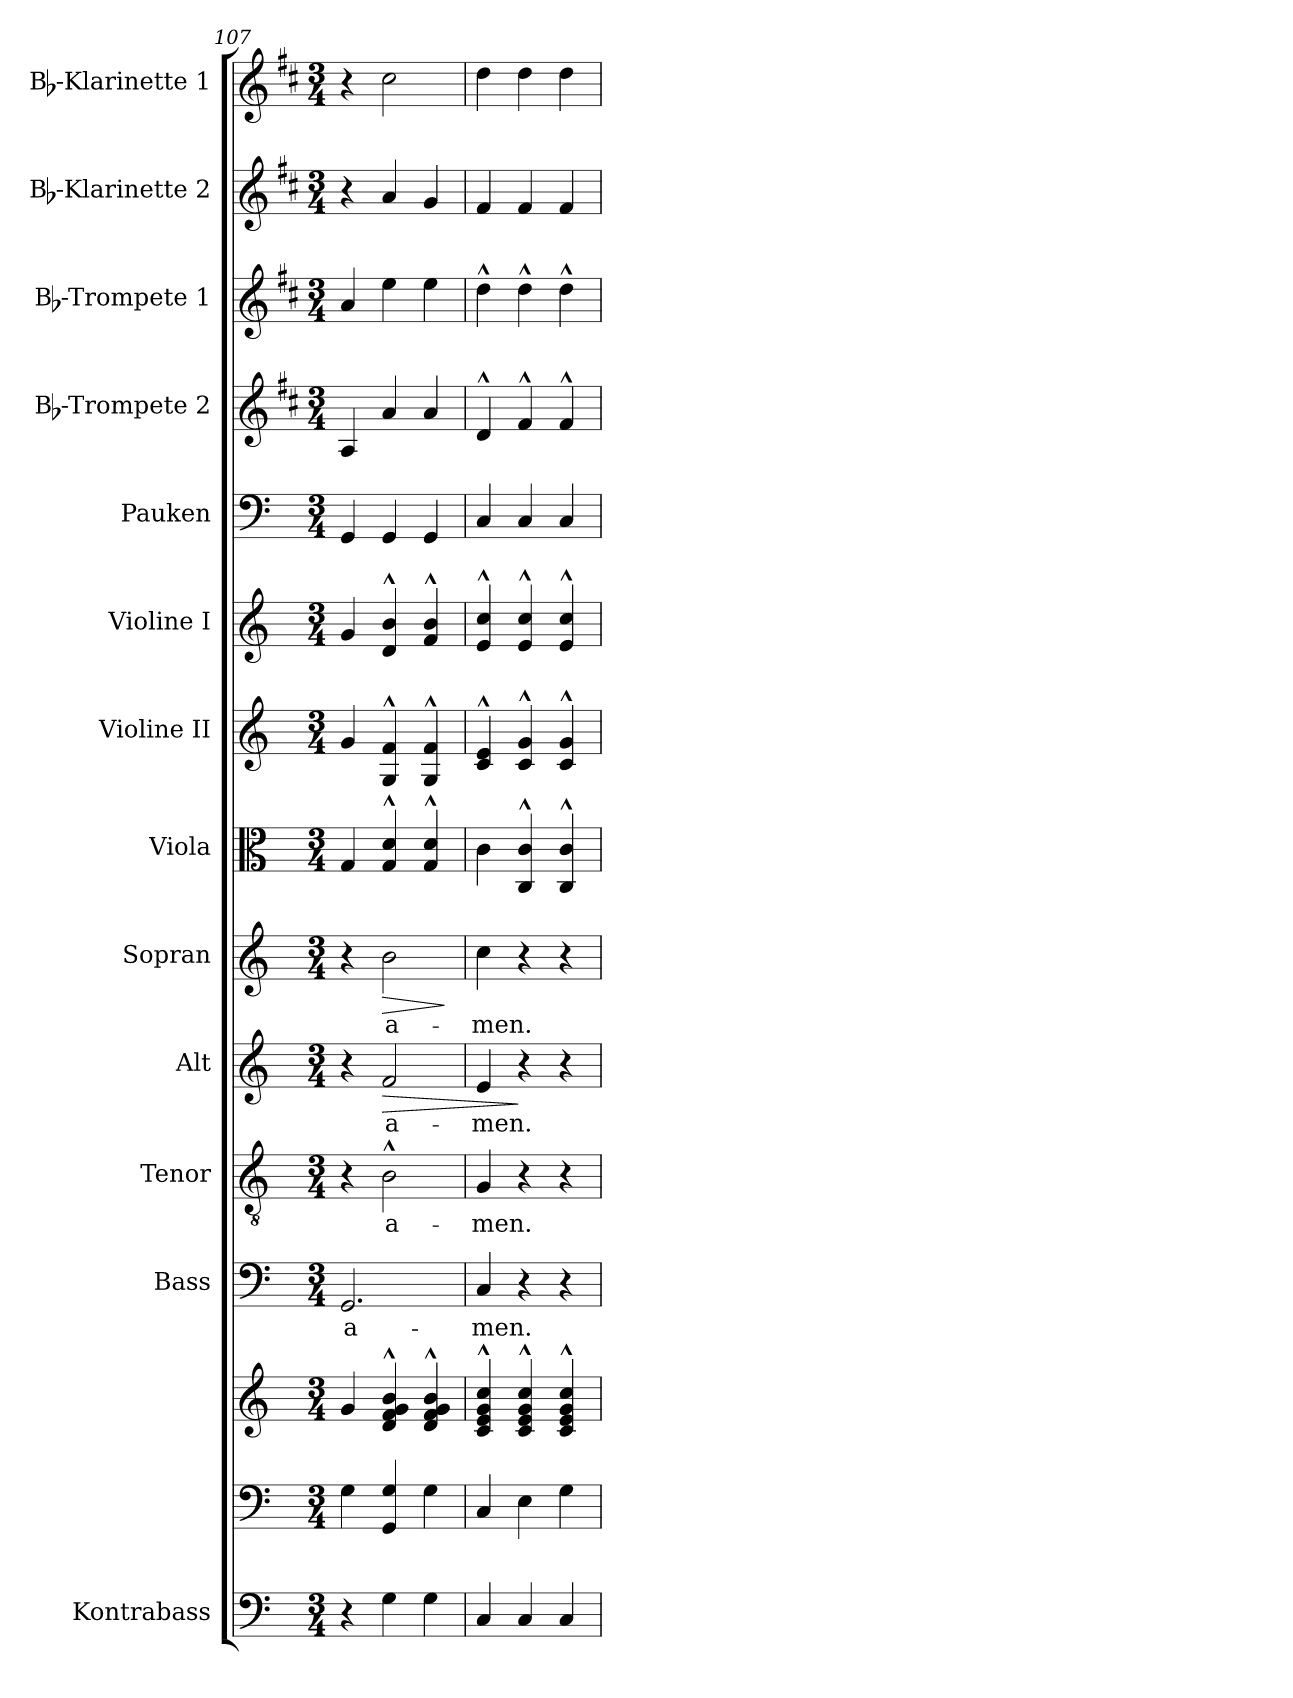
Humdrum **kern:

**kern	**kern	**kern	**kern	**text	**kern	**text	**kern	**text	**dynam	**kern	**text	**dynam	**kern	**kern	**kern	**kern	**kern	**kern	**kern	**kern
*part14	*part13	*part13	*part12	*part12	*part11	*part11	*part10	*part10	*part10	*part9	*part9	*part9	*part8	*part7	*part6	*part5	*part4	*part3	*part2	*part1
*staff15	*staff14	*staff13	*staff12	*staff12	*staff11	*staff11	*staff10	*staff10	*staff10	*staff9	*staff9	*staff9	*staff8	*staff7	*staff6	*staff5	*staff4	*staff3	*staff2	*staff1
*I"Kontrabass	*	*	*I"Bass	*	*I"Tenor	*	*I"Alt	*	*	*I"Sopran	*	*	*I"Viola	*I"Violine II	*I"Violine I	*I"Pauken	*I"Bb-Trompete 2	*I"Bb-Trompete 1	*I"Bb-Klarinette 2	*I"Bb-Klarinette 1
*I'Kb.	*	*	*I'B.	*	*I'T.	*	*I'A.	*	*	*I'S.	*	*	*I'Vla.	*I'Vl. II	*I'Vl. I	*I'Pk.	*I'Bb Trp. 2	*I'Bb Trp. 1	*I'Bb Kl. 2	*I'Bb Kl. 1
*clefF4	*clefF4	*clefG2	*clefF4	*	*clefGv2	*	*clefG2	*	*	*clefG2	*	*	*clefC3	*clefG2	*clefG2	*clefF4	*clefG2	*clefG2	*clefG2	*clefG2
*ITrd7c12	*	*	*	*	*	*	*	*	*	*	*	*	*	*	*	*	*ITrd1c2	*ITrd1c2	*ITrd1c2	*ITrd1c2
*k[]	*k[]	*k[]	*k[]	*	*k[]	*	*k[]	*	*	*k[]	*	*	*k[]	*k[]	*k[]	*k[]	*k[]	*k[]	*k[]	*k[]
*C:	*C:	*C:	*C:	*	*C:	*	*C:	*	*	*C:	*	*	*C:	*C:	*C:	*C:	*C:	*C:	*C:	*C:
*M3/4	*M3/4	*M3/4	*M3/4	*	*M3/4	*	*M3/4	*	*	*M3/4	*	*	*M3/4	*M3/4	*M3/4	*M3/4	*M3/4	*M3/4	*M3/4	*M3/4
=107	=107	=107	=107	=107	=107	=107	=107	=107	=107	=107	=107	=107	=107	=107	=107	=107	=107	=107	=107	=107
!	!	!	!	!LO:LY:b	!	!	!	!	!	!	!	!	!	!	!	!	!	!	!	!
4r	4G\	4g/	2.GG/	a-	4r	.	4r	.	.	4r	.	.	4G/	4g/	4g/	4GG/	4G/	4g/	4r	4r
!	!	!	!	!	!	!LO:LY:b	!	!LO:LY:b	!LO:HP:b	!	!LO:LY:b	!LO:HP:b	!	!	!	!	!	!	!	!
4GG\	4GG/ 4G/	4d/^^> 4f/^^> 4g/^^> 4b/^^>	.	.	2B^^>\	a-	2f/	a-	>	2b\	a-	>	4G/^^> 4d/^^>	4G/^^> 4f/^^>	4d/^^> 4b/^^>	4GG/	4g/	4dd\	4g/	2b\
4GG\	4G\	4d/^^> 4f/^^> 4g/^^> 4b/^^>	.	.	.	.	.	.	.	.	.	.	4G/^^> 4d/^^>	4G/^^> 4f/^^>	4f/^^> 4b/^^>	4GG/	4g/	4dd\	4f/	.
.	.	.	.	.	.	.	.	.	.	.	.	]	.	.	.	.	.	.	.	.
=108	=108	=108	=108	=108	=108	=108	=108	=108	=108	=108	=108	=108	=108	=108	=108	=108	=108	=108	=108	=108
!	!	!	!	!LO:LY:b	!	!LO:LY:b	!	!LO:LY:b	!	!	!LO:LY:b	!	!	!	!	!	!	!	!	!
4CC/	4C/	4c/^^> 4e/^^> 4g/^^> 4cc/^^>	4C/	-men.	4G/	-men.	4e/	-men.	.	4cc\	-men.	.	4c\	4c/^^> 4e/^^>	4e/^^> 4cc/^^>	4C/	4c^^>/	4cc^^>\	4e/	4cc\
4CC/	4E\	4c/^^> 4e/^^> 4g/^^> 4cc/^^>	4r	.	4r	.	4r	.	]	4r	.	.	4C/^^> 4c/^^>	4c/^^> 4g/^^>	4e/^^> 4cc/^^>	4C/	4e^^>/	4cc^^>\	4e/	4cc\
4CC/	4G\	4c/^^> 4e/^^> 4g/^^> 4cc/^^>	4r	.	4r	.	4r	.	.	4r	.	.	4C/^^> 4c/^^>	4c/^^> 4g/^^>	4e/^^> 4cc/^^>	4C/	4e^^>/	4cc^^>\	4e/	4cc\
=	=	=	=	=	=	=	=	=	=	=	=	=	=	=	=	=	=	=	=	=
*-	*-	*-	*-	*-	*-	*-	*-	*-	*-	*-	*-	*-	*-	*-	*-	*-	*-	*-	*-	*-
